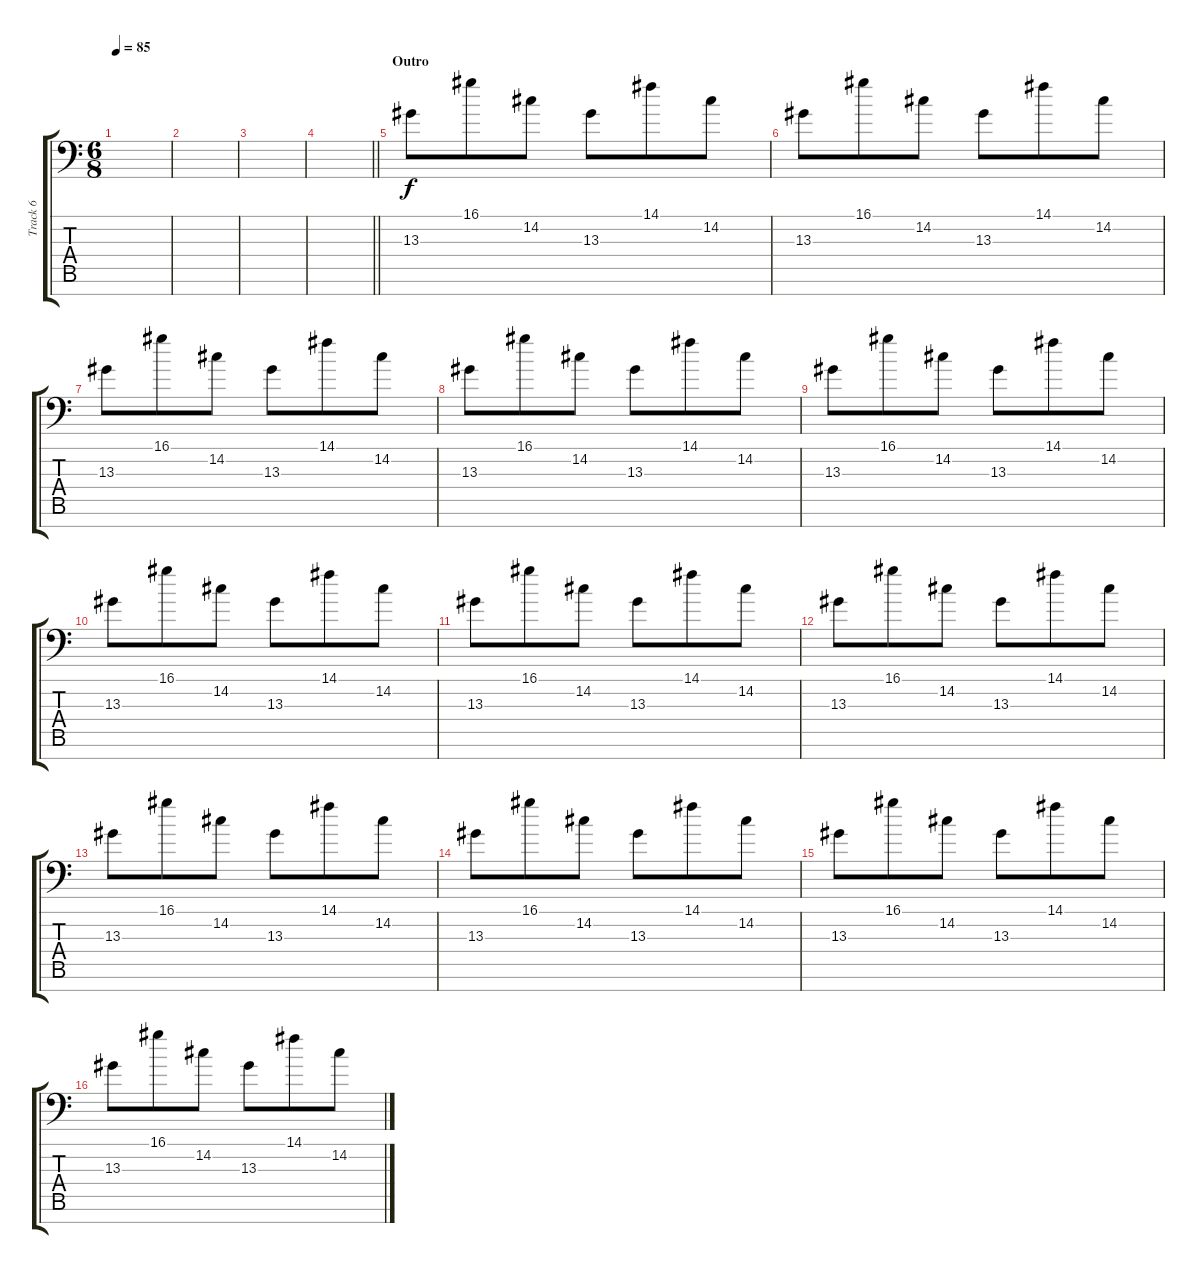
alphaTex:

\track ("Track 6" "Track 6") {instrument glockenspiel}
\staff {score tabs}
\tuning (E4 B3 G3 D3 A2 E2 C-1) {hide}
\ts (6 8)
\tempo 85
\clef f4
\ks c
|
|
|
\barLineRight lightlight
|
\section ("" "Outro")
13.3.8{volume 15 instrument glockenspiel} 16.1.8 14.2.8 13.3.8 14.1.8 14.2.8 |
13.3.8{volume 13 instrument glockenspiel} 16.1.8 14.2.8 13.3.8 14.1.8 14.2.8 |
13.3.8{volume 13 instrument glockenspiel} 16.1.8 14.2.8 13.3.8 14.1.8 14.2.8 |
13.3.8{volume 13 instrument glockenspiel} 16.1.8 14.2.8 13.3.8 14.1.8 14.2.8 |
13.3.8{volume 13 instrument glockenspiel} 16.1.8 14.2.8 13.3.8 14.1.8 14.2.8 |
13.3.8{volume 13 instrument glockenspiel} 16.1.8 14.2.8 13.3.8 14.1.8 14.2.8 |
13.3.8{volume 13 instrument glockenspiel} 16.1.8 14.2.8 13.3.8 14.1.8 14.2.8 |
13.3.8{volume 13 instrument glockenspiel} 16.1.8 14.2.8 13.3.8 14.1.8 14.2.8 |
13.3.8{volume 13 instrument glockenspiel} 16.1.8 14.2.8 13.3.8 14.1.8 14.2.8 |
13.3.8{volume 13 instrument glockenspiel} 16.1.8 14.2.8 13.3.8 14.1.8 14.2.8 |
13.3.8{volume 13 instrument glockenspiel} 16.1.8 14.2.8 13.3.8 14.1.8 14.2.8 |
13.3.8{volume 13 instrument glockenspiel} 16.1.8 14.2.8 13.3.8 14.1.8 14.2.8
